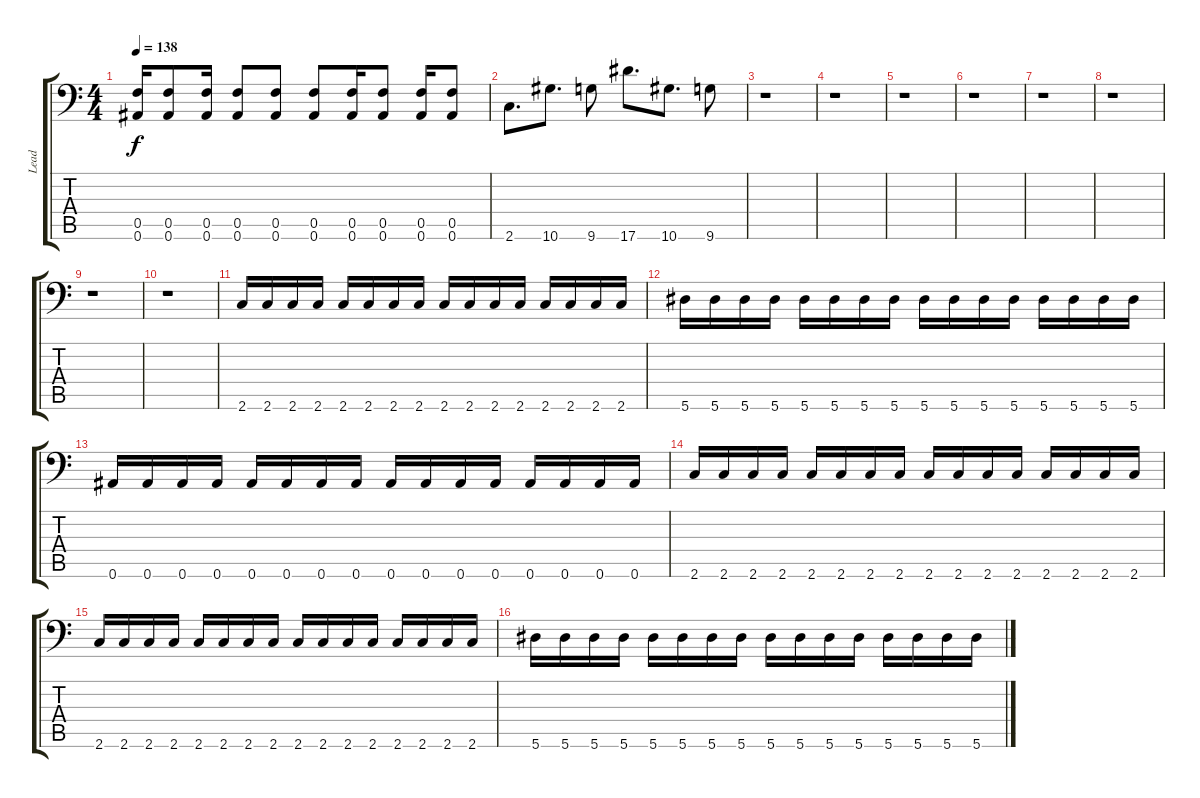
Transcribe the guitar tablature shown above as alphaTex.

\track ("Lead" "Lead") {instrument distortionguitar}
\staff {score tabs}
\tuning (C4 G3 Eb3 Bb2 F2 Bb1) {hide}
\ts (4 4)
\tempo 138
\clef f4
\ks c
(0.5 0.6).16{dy f} (0.5 0.6).8 (0.5 0.6).16 (0.5 0.6).8 (0.5 0.6).8 (0.5 0.6).8 (0.5 0.6).16 (0.5 0.6).8 (0.5 0.6).16 (0.5 0.6).8 |
2.6.8{d} 10.6.8{d} 9.6.8 17.6.8{d} 10.6.8{d} 9.6.8 |
r.1 |
r.1 |
r.1 |
r.1 |
r.1 |
r.1 |
r.1 |
r.1 |
2.6.16 2.6.16 2.6.16 2.6.16 2.6.16 2.6.16 2.6.16 2.6.16 2.6.16 2.6.16 2.6.16 2.6.16 2.6.16 2.6.16 2.6.16 2.6.16 |
5.6.16 5.6.16 5.6.16 5.6.16 5.6.16 5.6.16 5.6.16 5.6.16 5.6.16 5.6.16 5.6.16 5.6.16 5.6.16 5.6.16 5.6.16 5.6.16 |
0.6.16 0.6.16 0.6.16 0.6.16 0.6.16 0.6.16 0.6.16 0.6.16 0.6.16 0.6.16 0.6.16 0.6.16 0.6.16 0.6.16 0.6.16 0.6.16 |
2.6.16 2.6.16 2.6.16 2.6.16 2.6.16 2.6.16 2.6.16 2.6.16 2.6.16 2.6.16 2.6.16 2.6.16 2.6.16 2.6.16 2.6.16 2.6.16 |
2.6.16 2.6.16 2.6.16 2.6.16 2.6.16 2.6.16 2.6.16 2.6.16 2.6.16 2.6.16 2.6.16 2.6.16 2.6.16 2.6.16 2.6.16 2.6.16 |
5.6.16 5.6.16 5.6.16 5.6.16 5.6.16 5.6.16 5.6.16 5.6.16 5.6.16 5.6.16 5.6.16 5.6.16 5.6.16 5.6.16 5.6.16 5.6.16
